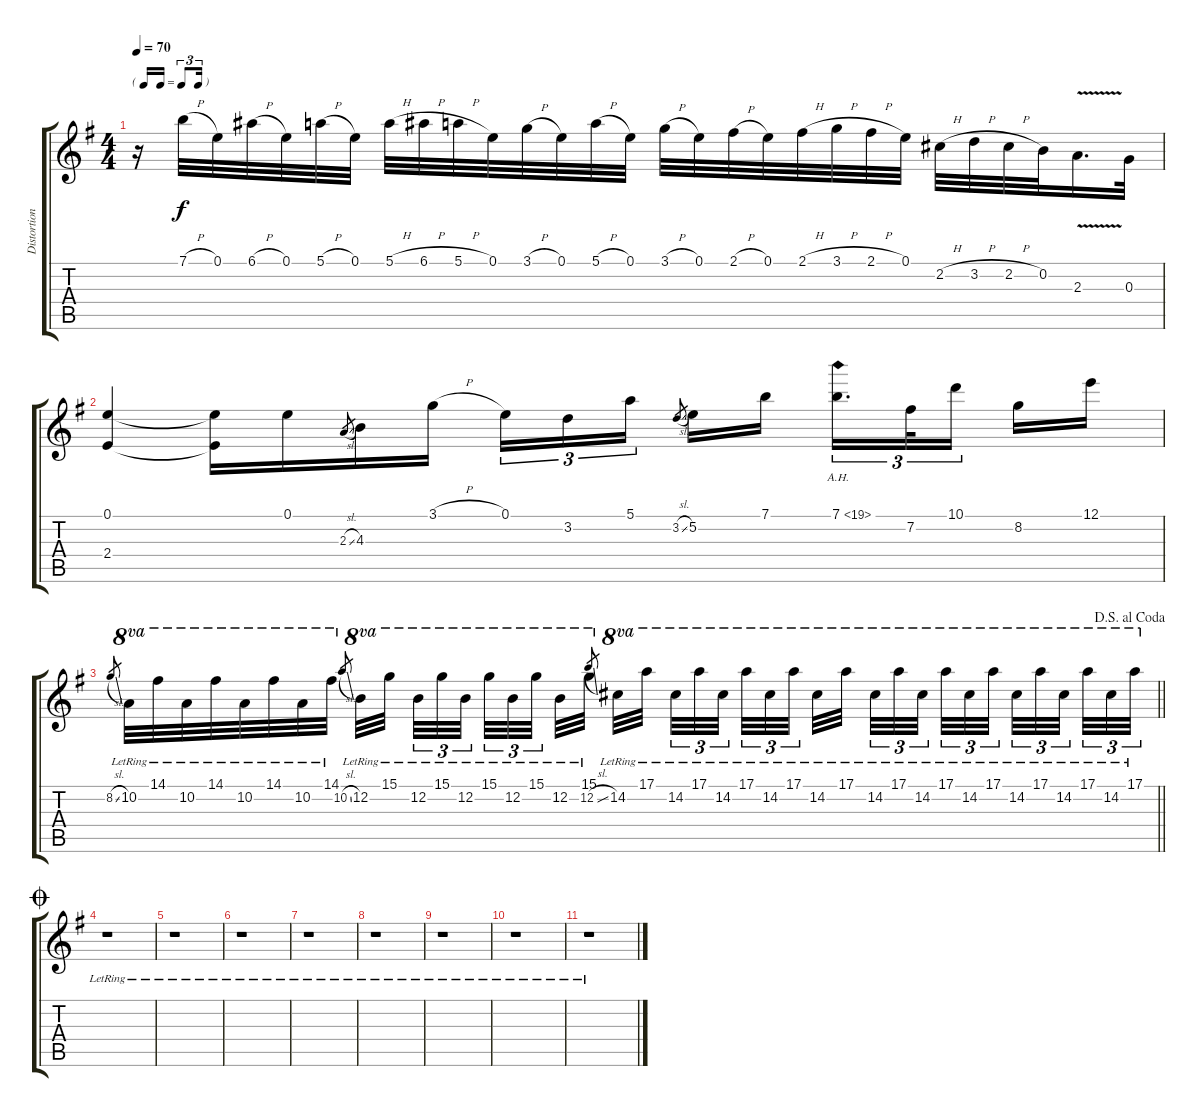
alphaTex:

\track ("Distortion 2 (Harmony/Solo)" "Distortion") {instrument distortionguitar}
\staff {score tabs}
\tuning (E4 B3 G3 D3 A2 E2) {hide}
\ts (4 4)
\tf triplet16th
\tempo 70
\clef g2
\ks g
r.16{dy f} 7.1{h}.32 0.1.32 6.1{h}.32 0.1.32 5.1{h}.32 0.1.32 5.1{h}.32 6.1{h}.32 5.1{h}.32 0.1.32 3.1{h}.32 0.1.32 5.1{h}.32 0.1.32 3.1{h}.32 0.1.32 2.1{h}.32 0.1.32 2.1{h}.32 3.1{h}.32 2.1{h}.32 0.1.32 2.2{h}.32 3.2{h}.32 2.2{h}.32 0.2.32 2.3{v}.16{d} 0.3.32 |
(0.1 2.4).4 (0.1{t} 2.4{t}).16 0.1.16 2.3{sl}.8{gr} 4.3.16 3.1{h}.16 0.1.16{tu (3 2)} 3.2.16{tu (3 2)} 5.1.16{tu (3 2)} 3.2{sl}.8{gr beam splitsecondary} 5.2.16 7.1.16 7.1{ah 12}.16{d tu (3 2)} 7.2.32{tu (3 2)} 10.1.16{tu (3 2) beam splitsecondary} 8.2.16 12.1.16 |
\jump dalsegnoalcoda
\barLineRight lightlight
8.2{sl}.8{gr} 10.2{lr}.32{ot 8va} 14.1{lr}.32{ot 8va} 10.2{lr}.32{ot 8va} 14.1{lr}.32{ot 8va} 10.2{lr}.32{ot 8va} 14.1{lr}.32{ot 8va} 10.2{lr}.32{ot 8va} 14.1{lr}.32{ot 8va} 10.2{sl}.8{gr} 12.2{lr}.32{ot 8va} 15.1{lr}.32{ot 8va beam splitsecondary} 12.2{lr}.32{tu (3 2) ot 8va} 15.1{lr}.32{tu (3 2) ot 8va} 12.2{lr}.32{tu (3 2) ot 8va beam splitsecondary} 15.1{lr}.32{tu (3 2) ot 8va} 12.2{lr}.32{tu (3 2) ot 8va} 15.1{lr}.32{tu (3 2) ot 8va beam splitsecondary} 12.2{lr}.32{ot 8va} 15.1{lr}.32{ot 8va} 12.2{sl}.8{gr} 14.2{lr}.32{ot 8va} 17.1{lr}.32{ot 8va beam splitsecondary} 14.2{lr}.32{tu (3 2) ot 8va} 17.1{lr}.32{tu (3 2) ot 8va} 14.2{lr}.32{tu (3 2) ot 8va beam splitsecondary} 17.1{lr}.32{tu (3 2) ot 8va} 14.2{lr}.32{tu (3 2) ot 8va} 17.1{lr}.32{tu (3 2) ot 8va beam splitsecondary} 14.2{lr}.32{ot 8va} 17.1{lr}.32{ot 8va} 14.2{lr}.32{tu (3 2) ot 8va} 17.1{lr}.32{tu (3 2) ot 8va} 14.2{lr}.32{tu (3 2) ot 8va beam splitsecondary} 17.1{lr}.32{tu (3 2) ot 8va} 14.2{lr}.32{tu (3 2) ot 8va} 17.1{lr}.32{tu (3 2) ot 8va beam splitsecondary} 14.2{lr}.32{tu (3 2) ot 8va} 17.1{lr}.32{tu (3 2) ot 8va} 14.2{lr}.32{tu (3 2) ot 8va beam splitsecondary} 17.1{lr}.32{tu (3 2) ot 8va} 14.2{lr}.32{tu (3 2) ot 8va} 17.1{lr}.32{tu (3 2) ot 8va} |
\jump coda
r.1 |
r.1 |
r.1 |
r.1 |
r.1 |
r.1 |
r.1 |
r.1
